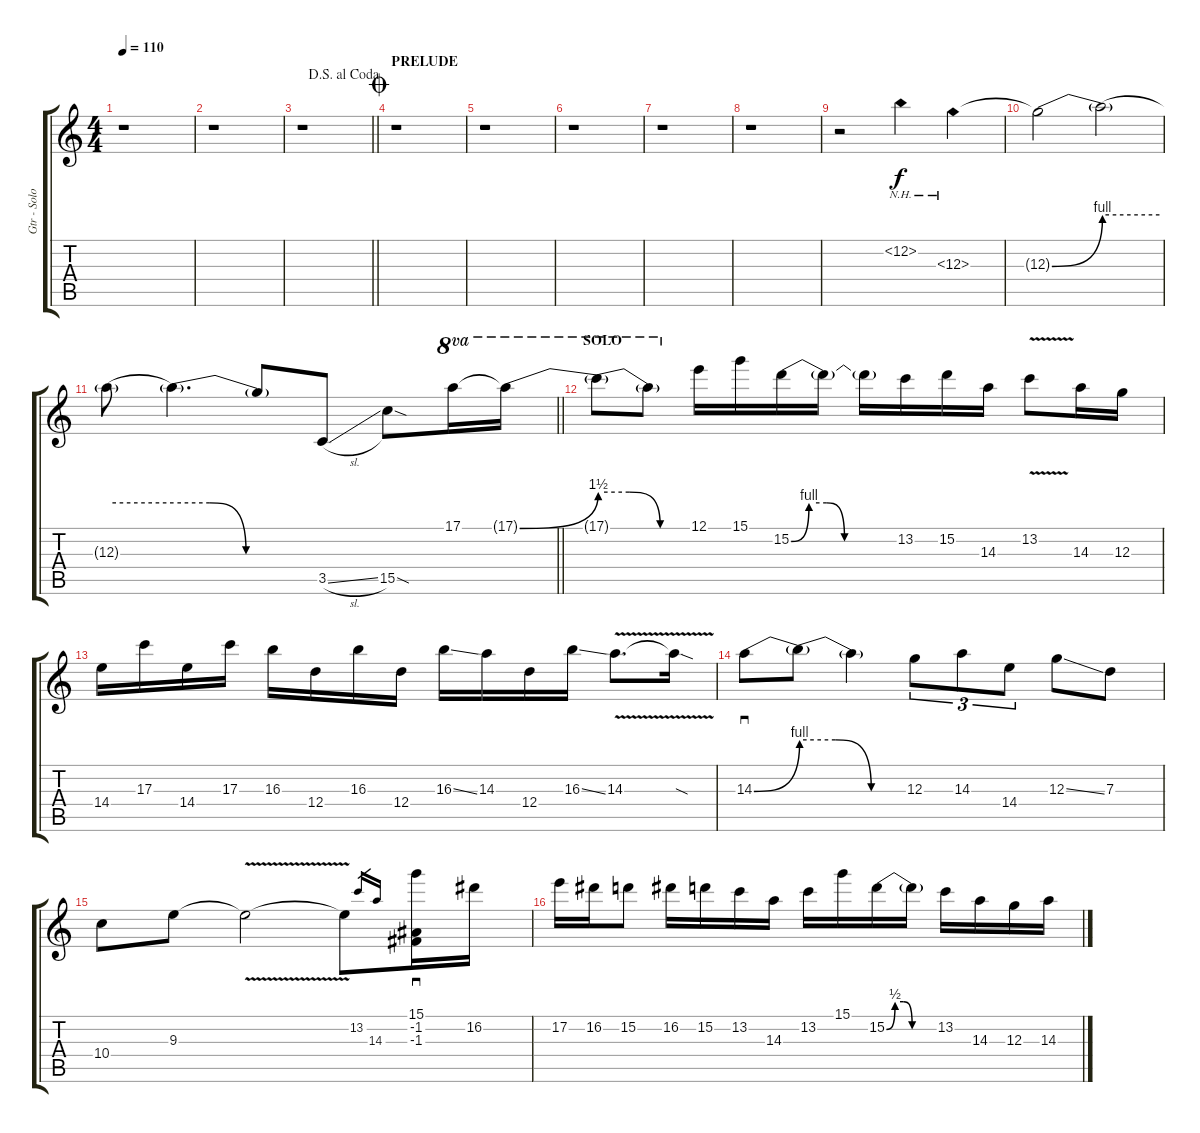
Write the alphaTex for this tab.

\track ("Gtr - Solo" "Gtr - Solo") {instrument overdrivenguitar}
\staff {score tabs}
\tuning (E4 B3 G3 D3 A2 E2) {hide}
\ts (4 4)
\tempo 110
\clef g2
\ks aminor
r.1{dy f} |
r.1 |
\jump dalsegnoalcoda
\barLineRight lightlight
r.1 |
\section ("" "PRELUDE")
\jump coda
r.1 |
r.1 |
r.1 |
r.1 |
r.1 |
r.2{balance 7} 12.2{nh}.4 12.3{nh}.4 |
12.3{be (bend 0 0 60 4) t}.2 12.3{be (hold 0 4 60 4) t}.2 |
\barLineRight lightlight
12.3{be (hold 0 4 60 4) t}.8 12.3{be (custom 0 4 15 4 30 0 60 0) t}.4{d} 12.3{t}.8 3.5{sl}.8 15.5{sod}.8 17.1.16{ot 8va} 17.1{be (bend 0 0 60 6) t}.16{ot 8va} |
\section ("" "SOLO")
17.1{be (custom 0 6 20 6 40 0 60 0) t}.8{ot 8va} 17.1{t}.8{ot 8va} 12.1.16 15.1.16 15.2{be (custom 0 0 10 4 20 4 30 0 60 0)}.16 15.2{t}.16 15.2{t}.16 13.2.16 15.2.16 14.3.16 13.2{v}.8 14.3.16 12.3.16 |
14.4.16 17.3.16 14.4.16 17.3.16 16.3.16 12.4.16 16.3.16 12.4.16 16.3{ss}.16 14.3.16 12.4.16 16.3{ss}.16 14.3{v}.8{d} 14.3{sod t}.16 |
14.3{be (bend 0 0 60 4)}.8{sd} 14.3{be (custom 0 4 20 4 40 0 60 0) t}.8 14.3{t}.4 12.3.8{tu (3 2)} 14.3.8{tu (3 2)} 14.4.8{tu (3 2)} 12.3{ss}.8 7.3.8 |
10.4.8 9.3.8 9.3{v t}.2 9.3{t}.8 13.2.16{gr} 14.3.16{gr} (15.1 -1.2 -1.3).16{sd} 16.2.16 |
17.2.16 16.2.16 15.2.8 16.2.16 15.2.16 13.2.16 14.3.16 13.2.16 15.1.16 15.2{be (custom 0 0 10 2 20 2 30 0 60 0)}.16 15.2{t}.16 13.2.16 14.3.16 12.3.16 14.3.16
